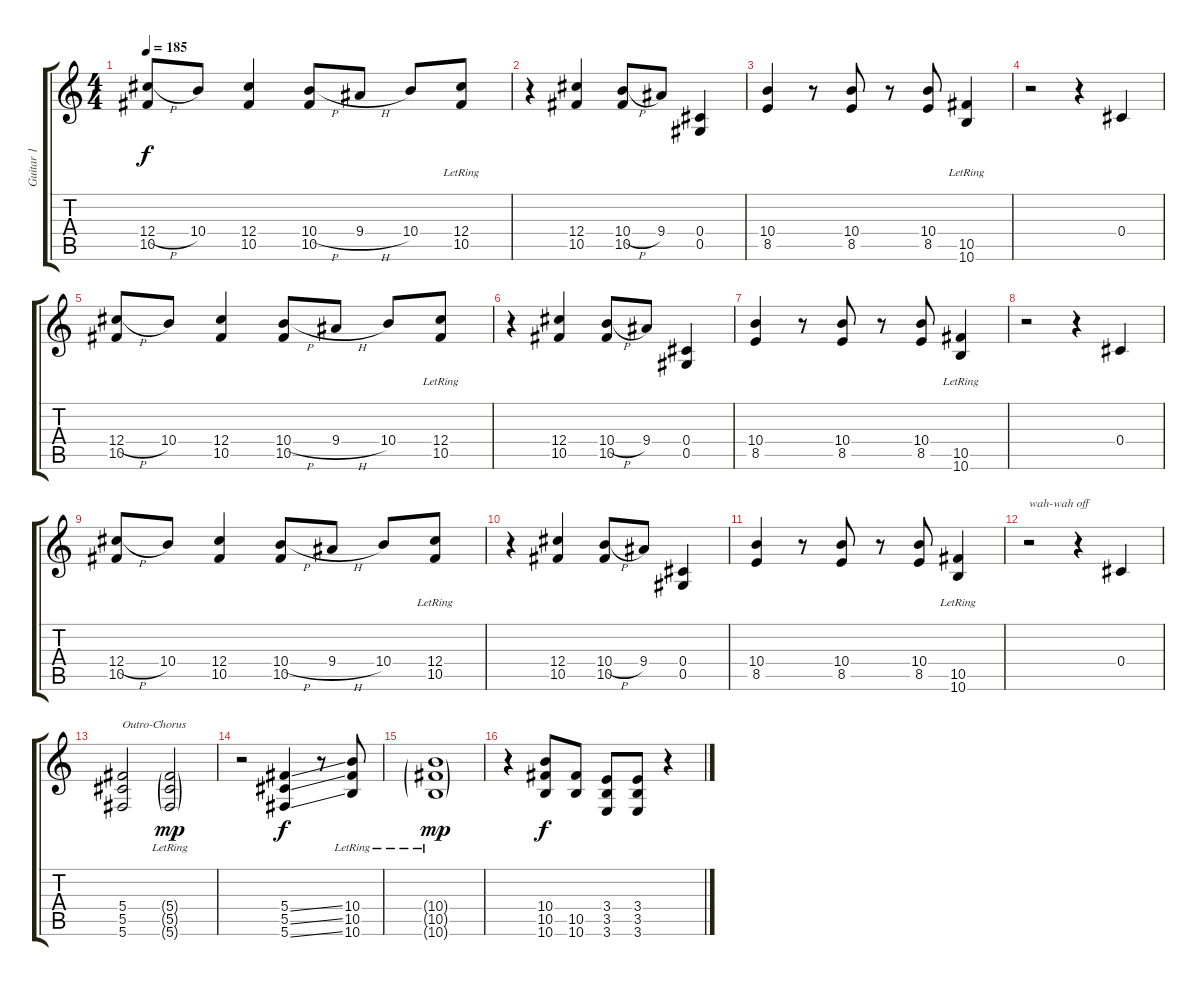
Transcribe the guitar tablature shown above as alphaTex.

\track ("Guitar 1" "Guitar 1") {instrument distortionguitar}
\staff {score tabs}
\tuning (Eb4 Bb3 Gb3 Db3 Ab2 Db2) {hide}
\ts (4 4)
\tempo 185
\clef g2
\ks c
(12.4{h} 10.5).8{dy f} 10.4.8 (12.4 10.5).4 (10.4{h} 10.5).8 9.4{h}.8 10.4.8 (12.4{lr} 10.5{lr}).8 |
r.4 (12.4 10.5).4 (10.4{h} 10.5).8 9.4.8 (0.4 0.5).4 |
(10.4 8.5).4 r.8 (10.4 8.5).8 r.8 (10.4 8.5).8 (10.5{lr} 10.6{lr}).4 |
r.2 r.4 0.4.4 |
(12.4{h} 10.5).8 10.4.8 (12.4 10.5).4 (10.4{h} 10.5).8 9.4{h}.8 10.4.8 (12.4{lr} 10.5{lr}).8 |
r.4 (12.4 10.5).4 (10.4{h} 10.5).8 9.4.8 (0.4 0.5).4 |
(10.4 8.5).4 r.8 (10.4 8.5).8 r.8 (10.4 8.5).8 (10.5{lr} 10.6{lr}).4 |
r.2 r.4 0.4.4 |
(12.4{h} 10.5).8 10.4.8 (12.4 10.5).4 (10.4{h} 10.5).8 9.4{h}.8 10.4.8 (12.4{lr} 10.5{lr}).8 |
r.4 (12.4 10.5).4 (10.4{h} 10.5).8 9.4.8 (0.4 0.5).4 |
(10.4 8.5).4 r.8 (10.4 8.5).8 r.8 (10.4 8.5).8 (10.5{lr} 10.6{lr}).4 |
r.2{txt "wah-wah off"} r.4 0.4.4 |
(5.4 5.5 5.6).2{txt "Outro-Chorus "} (5.4{g lr} 5.5{g lr} 5.6{g lr}).2{dy mp} |
r.2 (5.4{ss} 5.5{ss} 5.6{ss}).4{dy f} r.8 (10.4{lr} 10.5{lr} 10.6{lr}).8 |
(10.4{g lr} 10.5{g lr} 10.6{g lr}).1{dy mp} |
r.4 (10.4 10.5 10.6).8{dy f} (10.5 10.6).8 (3.4 3.5 3.6).8 (3.4 3.5 3.6).8 r.4
